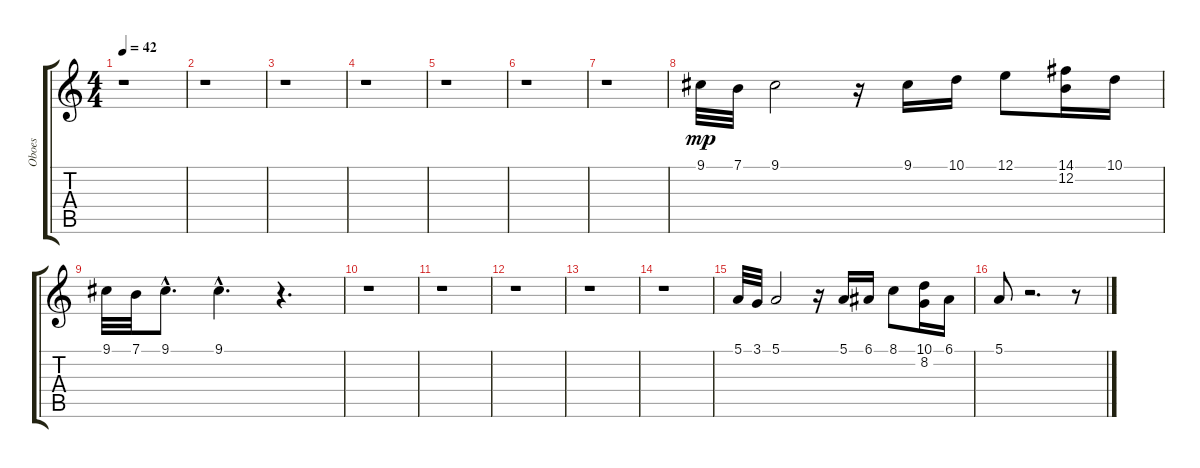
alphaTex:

\track ("Oboes" "Oboes") {instrument oboe}
\staff {score tabs}
\tuning (E4 B3 G3 D3 A2 E2) {hide}
\ts (4 4)
\tempo 42
\clef g2
\ks c
r.1{dy mp} |
r.1 |
r.1 |
r.1 |
r.1 |
r.1 |
r.1 |
9.1.32{instrument oboe} 7.1.32 9.1.2 r.16 9.1.16 10.1.16 12.1.8 (14.1 12.2).16 10.1.16 |
9.1.32 7.1.32 9.1{hac}.8{d} 9.1{hac}.4{d} r.4{d} |
r.1 |
r.1 |
r.1 |
r.1 |
r.1 |
5.1.32 3.1.32 5.1.2 r.16 5.1.16 6.1.16 8.1.8 (10.1 8.2).16 6.1.16 |
5.1.8 r.2{d} r.8
